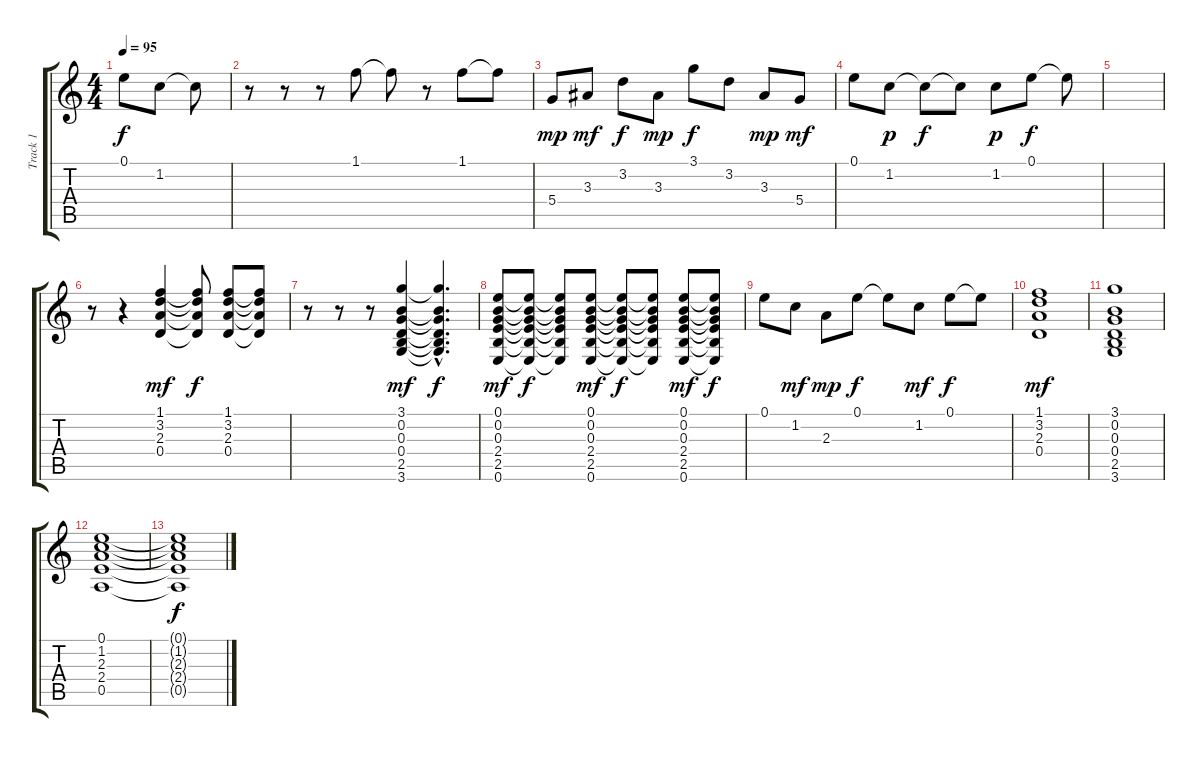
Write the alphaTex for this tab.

\track ("Track 1" "Track 1") {instrument acousticguitarsteel}
\staff {score tabs}
\tuning (E4 B3 G3 D3 A2 E2) {hide}
\ts (4 4)
\tempo 95
\clef g2
\ks c
0.1.8{dy f} 1.2.8 1.2{t}.8 |
r.8 r.8 r.8 1.1.8 1.1{t}.8 r.8 1.1.8 1.1{t}.8 |
5.4.8{dy mp} 3.3.8{dy mf} 3.2.8{dy f} 3.3.8{dy mp} 3.1.8{dy f} 3.2.8 3.3.8{dy mp} 5.4.8{dy mf} |
0.1.8 1.2.8{dy p} 1.2{t}.8{dy f} 1.2{t}.8 1.2.8{dy p} 0.1.8{dy f} 0.1{t}.8 |
|
r.8 r.4 (1.1 3.2 2.3 0.4).4{dy mf} (1.1{t} 3.2{t} 2.3{t} 0.4{t}).8{dy f} (1.1 3.2 2.3 0.4).8 (1.1{t} 3.2{t} 2.3{t} 0.4{t}).8 |
r.8 r.8 r.8 (3.1 0.2 0.3 0.4 2.5 3.6).4{dy mf} (3.1{hac t} 0.2{hac t} 0.3{hac t} 0.4{hac t} 2.5{hac t} 3.6{hac t}).4{d dy f} |
(0.1 0.2 0.3 2.4 2.5 0.6).8{dy mf} (0.1{t} 0.2{t} 0.3{t} 2.4{t} 2.5{t} 0.6{t}).8{dy f} (0.1{t} 0.2{t} 0.3{t} 2.4{t} 2.5{t} 0.6{t}).8 (0.1 0.2 0.3 2.4 2.5 0.6).8{dy mf} (0.1{t} 0.2{t} 0.3{t} 2.4{t} 2.5{t} 0.6{t}).8{dy f} (0.1{t} 0.2{t} 0.3{t} 2.4{t} 2.5{t} 0.6{t}).8 (0.1 0.2 0.3 2.4 2.5 0.6).8{dy mf} (0.1{t} 0.2{t} 0.3{t} 2.4{t} 2.5{t} 0.6{t}).8{dy f} |
0.1.8 1.2.8{dy mf} 2.3.8{dy mp} 0.1.8{dy f} 0.1{t}.8 1.2.8{dy mf} 0.1.8{dy f} 0.1{t}.8 |
(1.1 3.2 2.3 0.4).1{dy mf} |
(3.1 0.2 0.3 0.4 2.5 3.6).1 |
(0.1 1.2 2.3 2.4 0.5).1 |
(0.1{t} 1.2{t} 2.3{t} 2.4{t} 0.5{t}).1{dy f}
